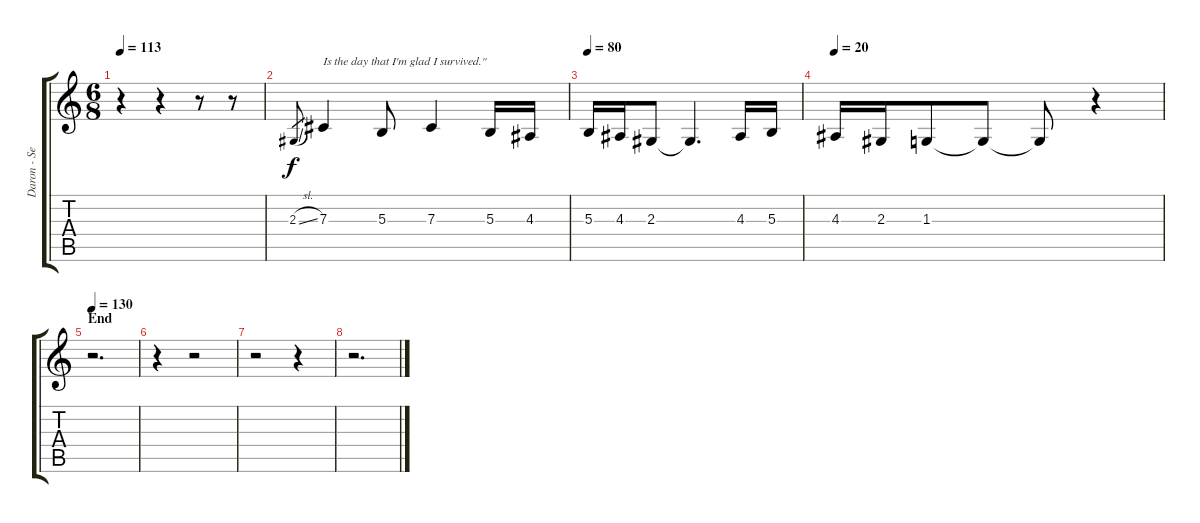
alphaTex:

\track ("Daron - Serj" "Daron - Se") {instrument tenorsax}
\staff {score tabs}
\tuning (Eb4 Bb3 Gb3 Db3 Ab2 Db2) {hide}
\ts (6 8)
\tempo 113
\clef g2
\ks c
r.4{dy f} r.4 r.8 r.8 |
2.3{sl}.8{gr} 7.3.4{txt "Is the day that I'm glad I survived.\""} 5.3.8 7.3.4 5.3.16 4.3.16 |
\tempo 80
5.3.16 4.3.16 2.3.8 2.3{t}.4{d} 4.3.16 5.3.16 |
\tempo 20
4.3.16 2.3.16 1.3.8 1.3{t}.8 1.3{t}.8 r.4 |
\section ("" "End")
\tempo 130
r.2{d} |
r.4 r.2 |
r.2 r.4 |
r.2{d}
